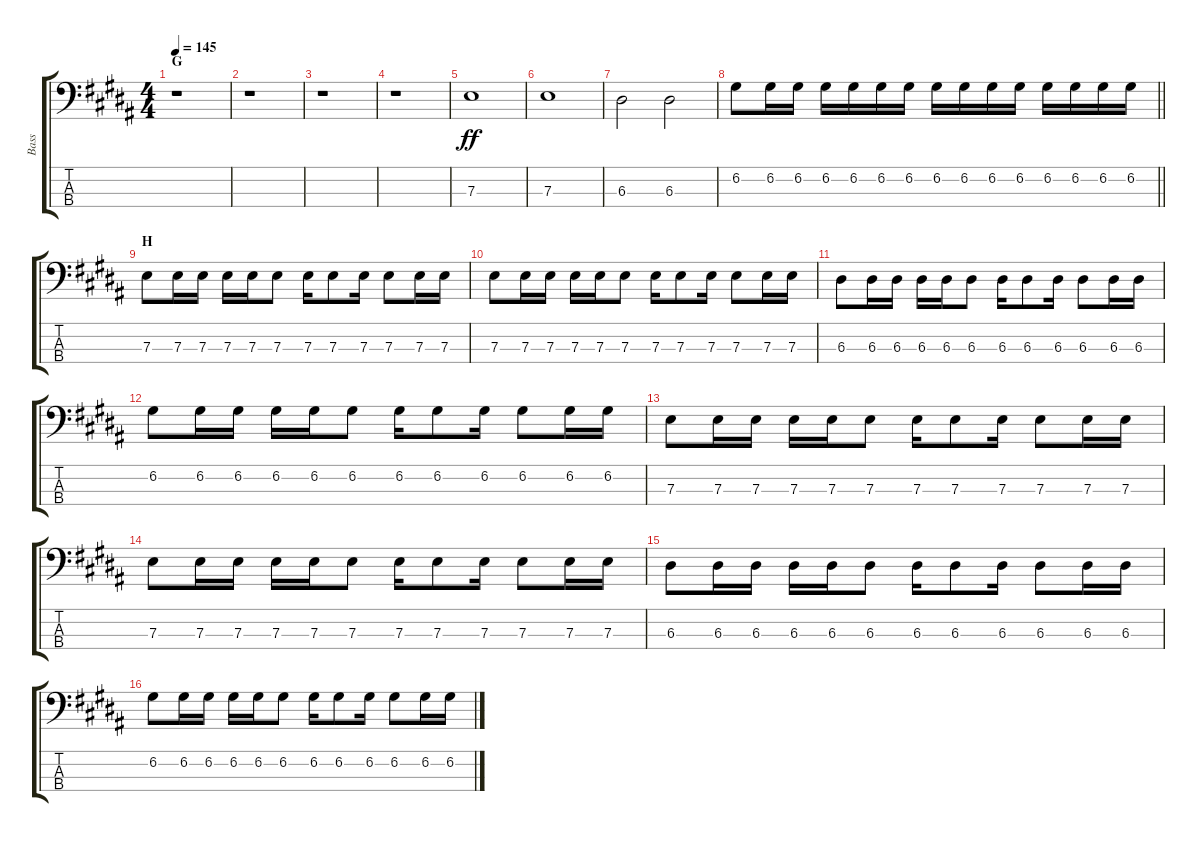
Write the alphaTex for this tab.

\track ("Bass" "Bass") {instrument electricbasspick}
\staff {score tabs}
\tuning (G2 D2 A1 E1) {hide}
\ts (4 4)
\section ("" "G")
\tempo 145
\clef f4
\ks b
r.1{dy ff} |
r.1 |
r.1 |
r.1 |
7.3.1 |
7.3.1 |
6.3.2 6.3.2 |
\barLineRight lightlight
6.2.8 6.2.16 6.2.16 6.2.16 6.2.16 6.2.16 6.2.16 6.2.16 6.2.16 6.2.16 6.2.16 6.2.16 6.2.16 6.2.16 6.2.16 |
\section ("" "H")
7.3.8 7.3.16 7.3.16 7.3.16 7.3.16 7.3.8 7.3.16 7.3.8 7.3.16 7.3.8 7.3.16 7.3.16 |
7.3.8 7.3.16 7.3.16 7.3.16 7.3.16 7.3.8 7.3.16 7.3.8 7.3.16 7.3.8 7.3.16 7.3.16 |
6.3.8 6.3.16 6.3.16 6.3.16 6.3.16 6.3.8 6.3.16 6.3.8 6.3.16 6.3.8 6.3.16 6.3.16 |
6.2.8 6.2.16 6.2.16 6.2.16 6.2.16 6.2.8 6.2.16 6.2.8 6.2.16 6.2.8 6.2.16 6.2.16 |
7.3.8 7.3.16 7.3.16 7.3.16 7.3.16 7.3.8 7.3.16 7.3.8 7.3.16 7.3.8 7.3.16 7.3.16 |
7.3.8 7.3.16 7.3.16 7.3.16 7.3.16 7.3.8 7.3.16 7.3.8 7.3.16 7.3.8 7.3.16 7.3.16 |
6.3.8 6.3.16 6.3.16 6.3.16 6.3.16 6.3.8 6.3.16 6.3.8 6.3.16 6.3.8 6.3.16 6.3.16 |
6.2.8 6.2.16 6.2.16 6.2.16 6.2.16 6.2.8 6.2.16 6.2.8 6.2.16 6.2.8 6.2.16 6.2.16
